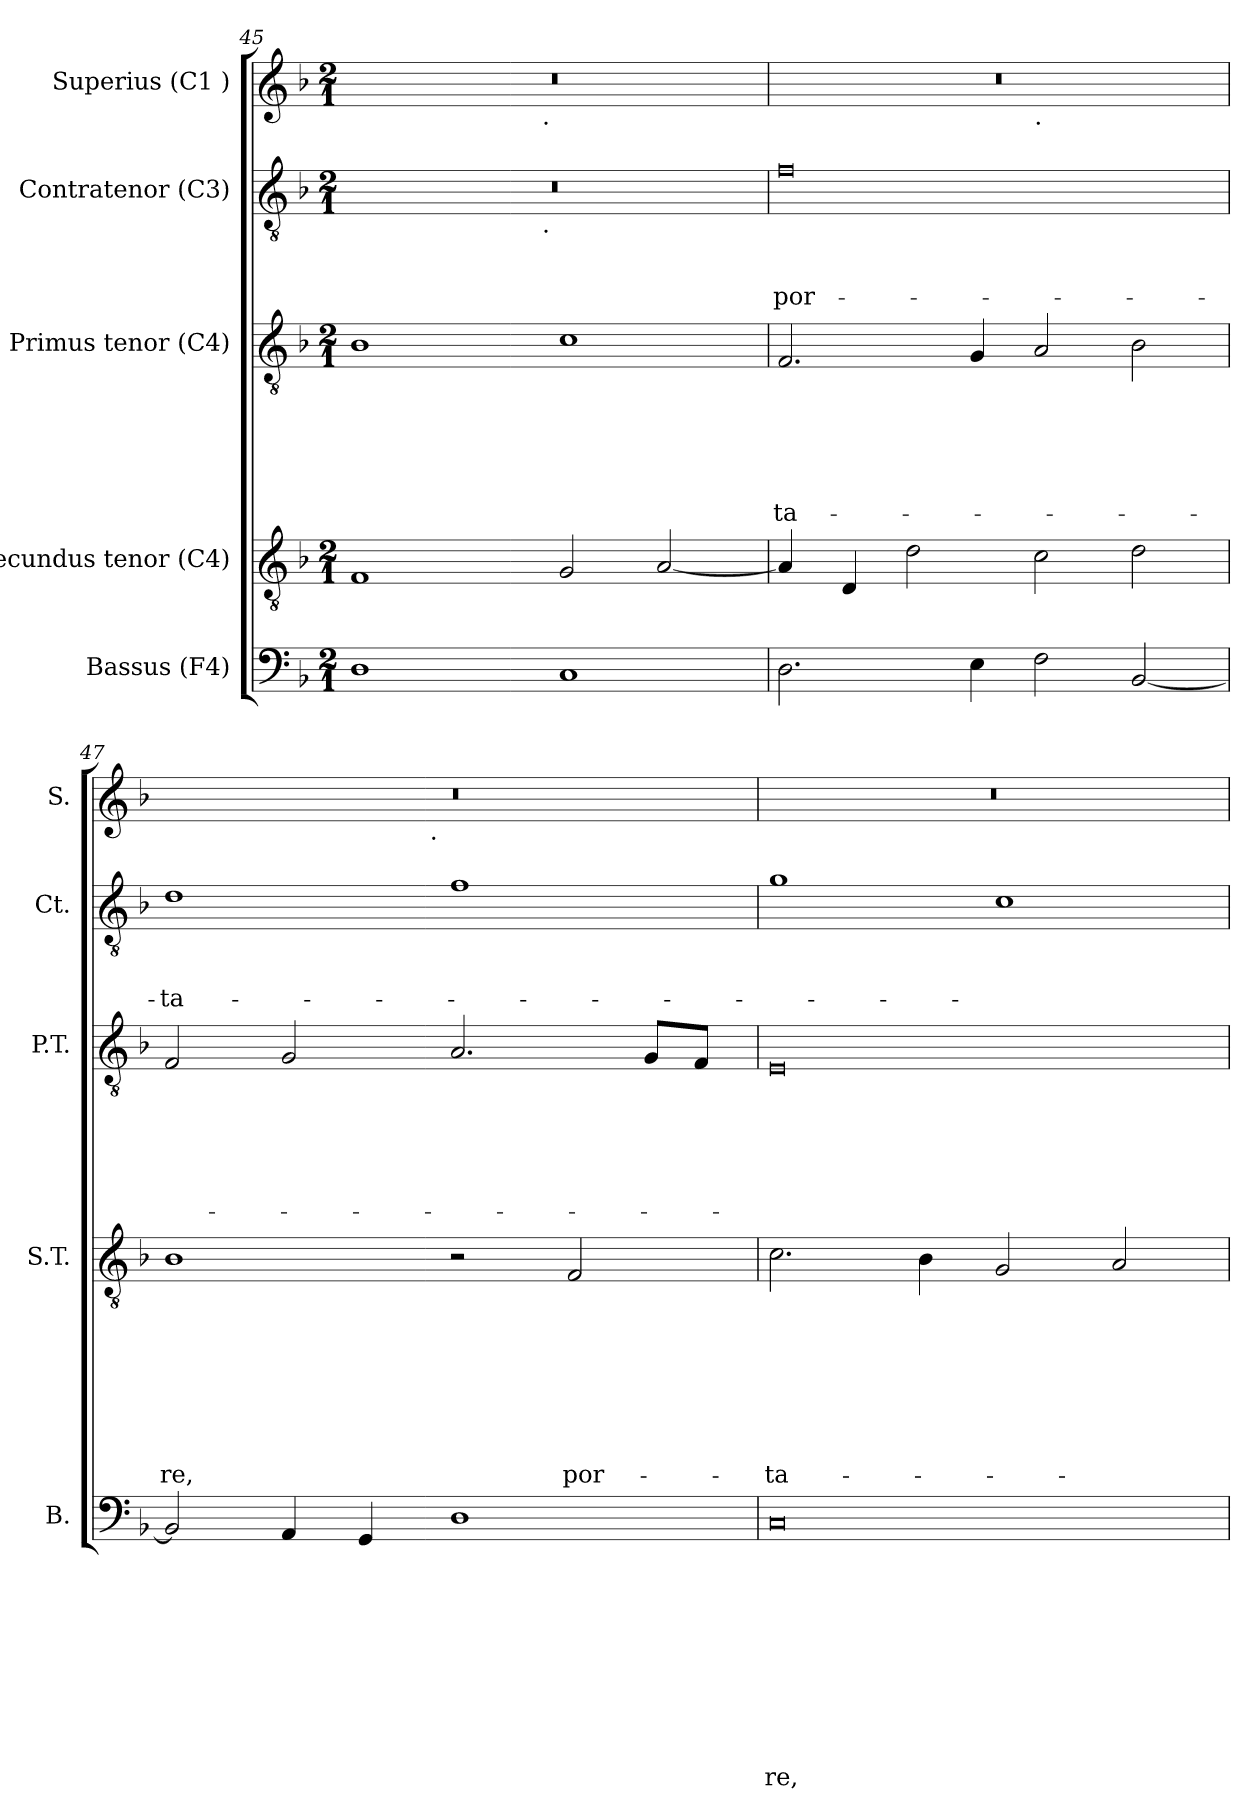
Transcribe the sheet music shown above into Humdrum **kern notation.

**kern	**text	**text	**text	**text	**text	**text	**text	**text	**text	**text	**kern	**text	**text	**text	**text	**text	**text	**text	**text	**kern	**text	**text	**text	**text	**text	**text	**kern	**text	**text	**text	**kern
*part5	*part5	*part5	*part5	*part5	*part5	*part5	*part5	*part5	*part5	*part5	*part4	*part4	*part4	*part4	*part4	*part4	*part4	*part4	*part4	*part3	*part3	*part3	*part3	*part3	*part3	*part3	*part2	*part2	*part2	*part2	*part1
*staff5	*staff5	*staff5	*staff5	*staff5	*staff5	*staff5	*staff5	*staff5	*staff5	*staff5	*staff4	*staff4	*staff4	*staff4	*staff4	*staff4	*staff4	*staff4	*staff4	*staff3	*staff3	*staff3	*staff3	*staff3	*staff3	*staff3	*staff2	*staff2	*staff2	*staff2	*staff1
*I"Bassus (F4)	*	*	*	*	*	*	*	*	*	*	*I"Secundus tenor (C4)	*	*	*	*	*	*	*	*	*I"Primus tenor (C4)	*	*	*	*	*	*	*I"Contratenor (C3)	*	*	*	*I"Superius (C1 )
*I'B.	*	*	*	*	*	*	*	*	*	*	*I'S.T.	*	*	*	*	*	*	*	*	*I'P.T.	*	*	*	*	*	*	*I'Ct.	*	*	*	*I'S.
*clefF4	*	*	*	*	*	*	*	*	*	*	*clefGv2	*	*	*	*	*	*	*	*	*clefGv2	*	*	*	*	*	*	*clefGv2	*	*	*	*clefG2
*k[b-]	*	*	*	*	*	*	*	*	*	*	*k[b-]	*	*	*	*	*	*	*	*	*k[b-]	*	*	*	*	*	*	*k[b-]	*	*	*	*k[b-]
*F:	*	*	*	*	*	*	*	*	*	*	*F:	*	*	*	*	*	*	*	*	*F:	*	*	*	*	*	*	*F:	*	*	*	*F:
*M2/1	*	*	*	*	*	*	*	*	*	*	*M2/1	*	*	*	*	*	*	*	*	*M2/1	*	*	*	*	*	*	*M2/1	*	*	*	*M2/1
=45	=45	=45	=45	=45	=45	=45	=45	=45	=45	=45	=45	=45	=45	=45	=45	=45	=45	=45	=45	=45	=45	=45	=45	=45	=45	=45	=45	=45	=45	=45	=45
*	*	*	*	*	*	*	*	*	*	*	*	*	*	*	*	*	*	*	*	*	*	*	*	*	*	*	*^	*	*	*	*^
1D	.	.	.	.	.	.	.	.	.	.	1F	.	.	.	.	.	.	.	.	1B-	.	.	.	.	.	.	0r	2ryy	.	.	.	0r	2ryy
.	.	.	.	.	.	.	.	.	.	.	.	.	.	.	.	.	.	.	.	.	.	.	.	.	.	.	.	4...ryy	.	.	.	.	4...ryy
!	!	!	!	!	!	!	!	!	!	!	!	!	!	!	!	!	!	!	!	!	!	!	!	!	!	!	!	!	!	!	!	!	!LO:TX:b:t=.
!	!	!	!	!	!	!	!	!	!	!	!	!	!	!	!	!	!	!	!	!	!	!	!	!	!	!	!	!LO:TX:b:t=.	!	!	!	!	!
.	.	.	.	.	.	.	.	.	.	.	.	.	.	.	.	.	.	.	.	.	.	.	.	.	.	.	.	1ryy	.	.	.	.	1ryy
1C	.	.	.	.	.	.	.	.	.	.	2G/	.	.	.	.	.	.	.	.	1c	.	.	.	.	.	.	.	.	.	.	.	.	.
.	.	.	.	.	.	.	.	.	.	.	[<2A/	.	.	.	.	.	.	.	.	.	.	.	.	.	.	.	.	.	.	.	.	.	.
.	.	.	.	.	.	.	.	.	.	.	.	.	.	.	.	.	.	.	.	.	.	.	.	.	.	.	.	32ryy	.	.	.	.	32ryy
=46	=46	=46	=46	=46	=46	=46	=46	=46	=46	=46	=46	=46	=46	=46	=46	=46	=46	=46	=46	=46	=46	=46	=46	=46	=46	=46	=46	=46	=46	=46	=46	=46	=46
!	!	!	!	!	!	!	!	!	!	!	!	!	!	!	!	!	!	!	!	!	!	!	!	!	!	!LO:LY:b	!	!	!	!	!LO:LY:b	!	!
*	*	*	*	*	*	*	*	*	*	*	*	*	*	*	*	*	*	*	*	*	*	*	*	*	*	*	*v	*v	*	*	*	*	*
2.D\	.	.	.	.	.	.	.	.	.	.	4A/]	.	.	.	.	.	.	.	.	2.F/	.	.	.	.	.	-ta-	0f	.	.	por-	0r	1ryy
.	.	.	.	.	.	.	.	.	.	.	4D/	.	.	.	.	.	.	.	.	.	.	.	.	.	.	.	.	.	.	.	.	.
.	.	.	.	.	.	.	.	.	.	.	2d\	.	.	.	.	.	.	.	.	.	.	.	.	.	.	.	.	.	.	.	.	.
4E\	.	.	.	.	.	.	.	.	.	.	.	.	.	.	.	.	.	.	.	4G/	.	.	.	.	.	.	.	.	.	.	.	.
!	!	!	!	!	!	!	!	!	!	!	!	!	!	!	!	!	!	!	!	!	!	!	!	!	!	!	!	!	!	!	!	!LO:TX:b:t=.
2F\	.	.	.	.	.	.	.	.	.	.	2c\	.	.	.	.	.	.	.	.	2A/	.	.	.	.	.	.	.	.	.	.	.	1ryy
[<2BB-/	.	.	.	.	.	.	.	.	.	.	2d\	.	.	.	.	.	.	.	.	2B-\	.	.	.	.	.	.	.	.	.	.	.	.
=47	=47	=47	=47	=47	=47	=47	=47	=47	=47	=47	=47	=47	=47	=47	=47	=47	=47	=47	=47	=47	=47	=47	=47	=47	=47	=47	=47	=47	=47	=47	=47	=47
!	!	!	!	!	!	!	!	!	!	!	!	!	!	!	!	!	!	!	!LO:LY:b	!	!	!	!	!	!	!	!	!	!	!LO:LY:b	!	!
2BB-/]	.	.	.	.	.	.	.	.	.	.	1B-	.	.	.	.	.	.	.	-re,	2F/	.	.	.	.	.	.	1d	.	.	-ta-	0r	2ryy
4AA/	.	.	.	.	.	.	.	.	.	.	.	.	.	.	.	.	.	.	.	2G/	.	.	.	.	.	.	.	.	.	.	.	4...ryy
4GG/	.	.	.	.	.	.	.	.	.	.	.	.	.	.	.	.	.	.	.	.	.	.	.	.	.	.	.	.	.	.	.	.
!	!	!	!	!	!	!	!	!	!	!	!	!	!	!	!	!	!	!	!	!	!	!	!	!	!	!	!	!	!	!	!	!LO:TX:b:t=.
.	.	.	.	.	.	.	.	.	.	.	.	.	.	.	.	.	.	.	.	.	.	.	.	.	.	.	.	.	.	.	.	1ryy
1D	.	.	.	.	.	.	.	.	.	.	2r	.	.	.	.	.	.	.	.	2.A/	.	.	.	.	.	.	1f	.	.	.	.	.
!	!	!	!	!	!	!	!	!	!	!	!	!	!	!	!	!	!	!	!LO:LY:b	!	!	!	!	!	!	!	!	!	!	!	!	!
.	.	.	.	.	.	.	.	.	.	.	2F/	.	.	.	.	.	.	.	por-	.	.	.	.	.	.	.	.	.	.	.	.	.
.	.	.	.	.	.	.	.	.	.	.	.	.	.	.	.	.	.	.	.	8G/L	.	.	.	.	.	.	.	.	.	.	.	.
.	.	.	.	.	.	.	.	.	.	.	.	.	.	.	.	.	.	.	.	8F/J	.	.	.	.	.	.	.	.	.	.	.	.
.	.	.	.	.	.	.	.	.	.	.	.	.	.	.	.	.	.	.	.	.	.	.	.	.	.	.	.	.	.	.	.	32ryy
!!LO:PB:g=z
=48	=48	=48	=48	=48	=48	=48	=48	=48	=48	=48	=48	=48	=48	=48	=48	=48	=48	=48	=48	=48	=48	=48	=48	=48	=48	=48	=48	=48	=48	=48	=48	=48
!	!	!	!	!	!	!	!	!	!	!LO:LY:b	!	!	!	!	!	!	!	!	!LO:LY:b	!	!	!	!	!	!	!	!	!	!	!	!	!
*	*	*	*	*	*	*	*	*	*	*	*	*	*	*	*	*	*	*	*	*	*	*	*	*	*	*	*	*	*	*	*v	*v
0C	.	.	.	.	.	.	.	.	.	-re,	2.c\	.	.	.	.	.	.	.	-ta-	0E	.	.	.	.	.	.	1g	.	.	.	0r
.	.	.	.	.	.	.	.	.	.	.	4B-\	.	.	.	.	.	.	.	.	.	.	.	.	.	.	.	.	.	.	.	.
.	.	.	.	.	.	.	.	.	.	.	2G/	.	.	.	.	.	.	.	.	.	.	.	.	.	.	.	1c	.	.	.	.
.	.	.	.	.	.	.	.	.	.	.	2A/	.	.	.	.	.	.	.	.	.	.	.	.	.	.	.	.	.	.	.	.
=	=	=	=	=	=	=	=	=	=	=	=	=	=	=	=	=	=	=	=	=	=	=	=	=	=	=	=	=	=	=	=
*-	*-	*-	*-	*-	*-	*-	*-	*-	*-	*-	*-	*-	*-	*-	*-	*-	*-	*-	*-	*-	*-	*-	*-	*-	*-	*-	*-	*-	*-	*-	*-
